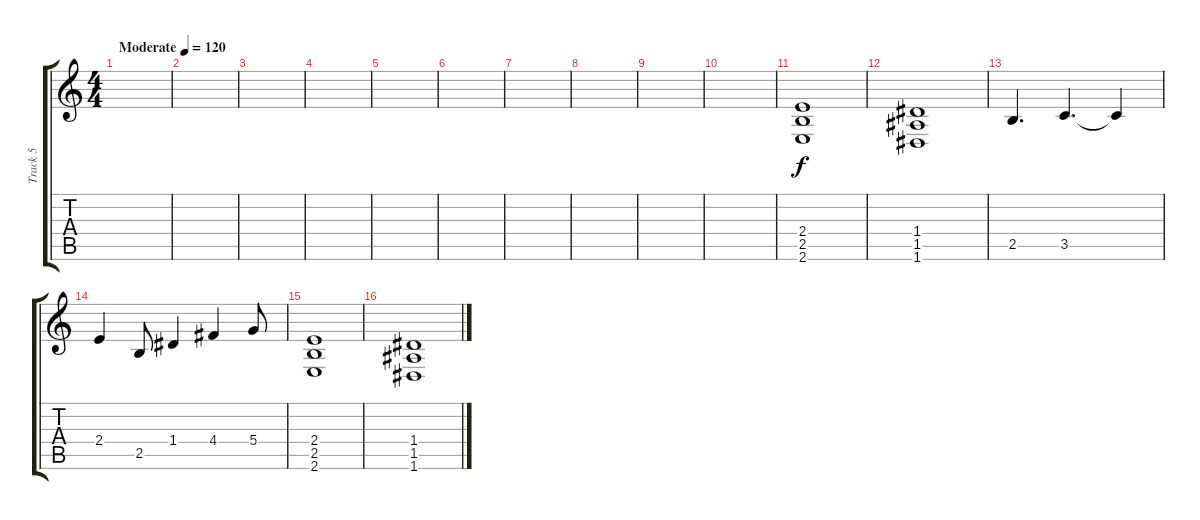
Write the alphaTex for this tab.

\track ("Track 5" "Track 5") {instrument distortionguitar}
\staff {score tabs}
\tuning (E4 B3 G3 D3 A2 D2) {hide}
\ts (4 4)
\tempo (120 "Moderate")
\clef g2
\ks c
|
|
|
|
|
|
|
|
|
|
(2.4 2.5 2.6).1 |
(1.4 1.5 1.6).1 |
2.5.4{d} 3.5.4{d} 3.5{t}.4 |
2.4.4 2.5.8 1.4.4 4.4.4 5.4.8 |
(2.4 2.5 2.6).1 |
(1.4 1.5 1.6).1
